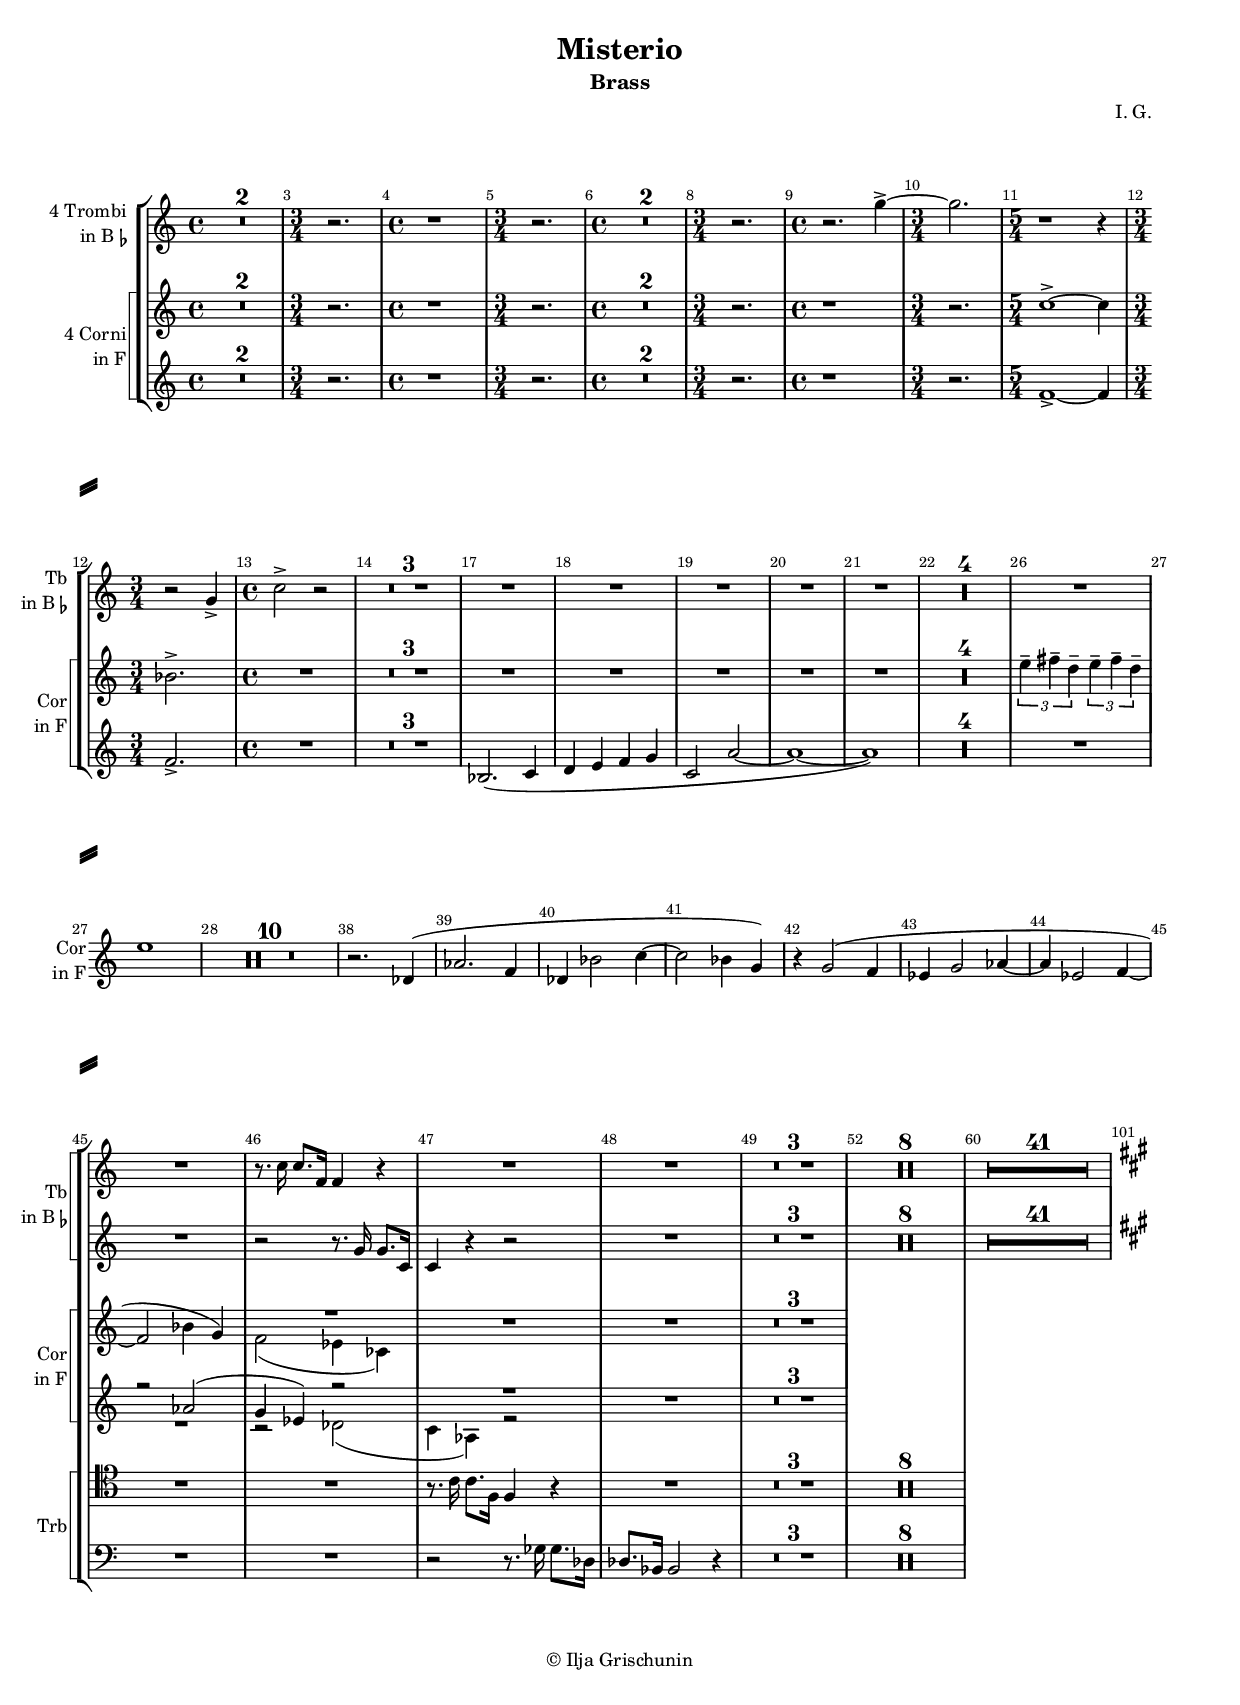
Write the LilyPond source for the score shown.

\version "2.19.15"
%\version "2.18.0"

\language "deutsch"

\header {
  title = "Misterio"
  subtitle = "Brass"
  meter = ""
  composer = "I. G."
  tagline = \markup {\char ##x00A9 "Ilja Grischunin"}
}

#(ly:set-option 'relative-includes #t)
#(set-global-staff-size 16)
\paper {
  system-separator-markup = \slashSeparator
  #(set-paper-size "a4")
  top-system-spacing.basic-distance = #15
  top-markup-spacing.basic-distance = #8
  markup-system-spacing.basic-distance = #26
  system-system-spacing.basic-distance = #28
  last-bottom-spacing.basic-distance = #15
  left-margin = 15
  right-margin = 15
  %two-sided = ##t
  %inner-margin = 20
  %outer-margin = 10
}

\layout {
  indent = 10
  \context {
    \Score
    %\remove "Bar_number_engraver"
    \override BarNumber.break-visibility = ##(#t #t #t)
    \RemoveEmptyStaves
    \override VerticalAxisGroup.remove-first = ##t
    %\remove "Timing_translator"
    %\remove "Default_bar_line_engraver"
  }
  \context {
    \Staff
    %\consists "Timing_translator"
    %\consists "Default_bar_line_engraver"
  }
  \override Staff.InstrumentName.self-alignment-X = #RIGHT
  \override StaffGroup.InstrumentName.self-alignment-X = #RIGHT
}

\version "2.19.15"
%\version "2.18.0"

\language "deutsch"

%%%%%%%%%%%%%%%%%%%%%%%%%%%%%%%%%%%%%%%%%%%%%%%%
trumpetEinsMusic = \relative {
  \set Score.skipBars = ##t
  \time 4/4 R1*2
  \time 3/4 r2.
  \time 4/4 r1
  \time 3/4 r2.
  \time 4/4 R1*2
  \time 3/4 r2.
  \time 4/4 r2. f''4->~
  \time 3/4 f2.
  \time 5/4 r1 r4
  \time 3/4 r2 f,4->
  \time 4/4 b2-> r R1*32 r8. b16 b8. es,16 es4 r R1*54
  \key g \major
}

%%%%%%%%%%%%%%%%%%%%%%%%%%%%%%%%%%%%%%%%%%%%%%%%
trumpetZweiMusic = \relative {
  \set Score.skipBars = ##t
  \time 4/4 R1*2
  \time 3/4 r2.
  \time 4/4 r1
  \time 3/4 r2.
  \time 4/4 R1*2
  \time 3/4 r2.
  \time 4/4 r1
  \time 3/4 r2.
  \time 5/4 r1 r4
  \time 3/4 r2.
  \time 4/4 R1*33 r2 r8. f'16 f8. b,16 b4 r r2 R1*53
  \key g \major
}

\version "2.19.15"
%\version "2.18.0"

\language "deutsch"

%%%%%%%%%%%%%%%%%%%%%%%%%%%%%%%%%%%%%%%%%%%%%%%%
cornoEinsMusic = \relative {
  \set Score.skipBars = ##t
  \time 4/4 R1*2
  \time 3/4 r2.
  \time 4/4 r1
  \time 3/4 r2.
  \time 4/4 R1*2
  \time 3/4 r2.
  \time 4/4 r1
  \time 3/4 r2.
  \time 5/4 f'1->~ f4
  \time 3/4 es2.->
  \time 4/4 R1*13
  \repeat unfold 2 {\tuplet 3/2 {a4-- h-- g--}} a1  
  R1*10
  %Фрагмент из новой партитуры
  %r2. des4( as'2. f4 des b'2 c4~ c2 b4 g) r g2( f4 es g2 as4~ as es2 f4~ f2)
  %Фрагмент из старой партитуры
  r2. ges,4( des'2. b4 ges es'2 f4~ f2 es4 c)
  r c2( b4 as c2 des4~ des as2 b4~ b2 
  %as'4 f e!)
  %Продолжение из новой
  es4 c)
  <<
    {
      R1
    }
    \\
    {
      b2( as4 fes)
    }
  >>
  R1*5
}

%%%%%%%%%%%%%%%%%%%%%%%%%%%%%%%%%%%%%%%%%%%%%%%%
cornoZweiMusic = \relative {
  %\clef bass
  \set Score.skipBars = ##t
  \time 4/4 R1*2
  \time 3/4 r2.
  \time 4/4 r1
  \time 3/4 r2.
  \time 4/4 R1*2
  \time 3/4 r2.
  \time 4/4 r1
  \time 3/4 r2.
  \time 5/4 b1->~ b4
  \time 3/4 b2.->
  \time 4/4 R1*4
  es,2.( f4 g a b c f,2 d'~ d1~ d) R1*23
  <<
    {
      r2 des( c4 as) r2 R1
    }
    \\
    {
      R1 r2 ges( f4 des) r2
    }
  >>
  R1*4
}

\version "2.19.15"
%\version "2.18.0"

\language "deutsch"

trombonMusic = \relative {
  \clef tenor
  \set Score.skipBars = ##t
  \time 4/4 R1*2
  \time 3/4 r2.
  \time 4/4 r1
  \time 3/4 r2.
  \time 4/4 R1*2
  \time 3/4 r2.
  \time 4/4 r1
  \time 3/4 r2.
  \time 5/4 r1 r4
  \time 3/4 r2.
  \time 4/4 R1*34 r8. c'16 c8. f,16 f4 r R1*12
}

\version "2.19.15"
%\version "2.18.0"

\language "deutsch"

tubaMusic = \relative {
  %\clef "bass_8"
  \clef bass
  \set Score.skipBars = ##t
  \time 4/4 R1*2
  \time 3/4 r2.
  \time 4/4 r1
  \time 3/4 r2.
  \time 4/4 R1*2
  \time 3/4 r2.
  \time 4/4 r1
  \time 3/4 r2.
  \time 5/4 r1 r4
  \time 3/4 r2.
  \time 4/4 R1*34 r2 r8. ges16 ges8. des16 des8. b16 b2 r4 R1*11
}


\score {
  \new StaffGroup = "StaffGroup_brass" <<
    \new StaffGroup = "GrandStaff_trombi" \with {
      instrumentName = \markup {
        \right-column {
          "4 Trombi"
          \line { "in B" \smaller \flat }
        }
      }
      shortInstrumentName = \markup {
        \right-column {
          "Tb"
          \line { "in B" \smaller \flat }
        }
      }
      systemStartDelimiter = #'SystemStartSquare
    }
    <<
      \new Staff = "Staff_trumpet1" {
        \transpose b c'
        \trumpetEinsMusic
      }
      \new Staff = "Staff_trumpet2" {
        \transpose b c'
        \trumpetZweiMusic
      }
    >>
    \new StaffGroup = "GrandStaff_corni" \with {
      instrumentName = \markup {
        \right-column {
          "4 Corni"
          \line { "in F" }
        }
      }
      shortInstrumentName = \markup {
        \right-column {
          "Cor"
          \line { "in F" }
        }
      }
      systemStartDelimiter = #'SystemStartSquare
    }
    <<
      \new Staff = "Staff_hornI" {
        \transpose f c'
        \cornoEinsMusic
      }
      \new Staff = "Staff_horn2" {
        \transpose f c'
        \cornoZweiMusic
      }
    >>
    \new StaffGroup = "GrandStaff_trombon" \with {
      instrumentName = \markup {
        \right-column {
          "Tromboni"
          \line {"e Tuba"}
        }
      }
      shortInstrumentName = \markup {
        \right-column {
          "Trb"
        }
      }
      systemStartDelimiter = #'SystemStartSquare
    }
    <<
      \new Staff = "Staff_trombon1" {
        \trombonMusic
      }

      \new Staff = "Staff_trombon2" {
        \tubaMusic
      }
    >>
  >>
}